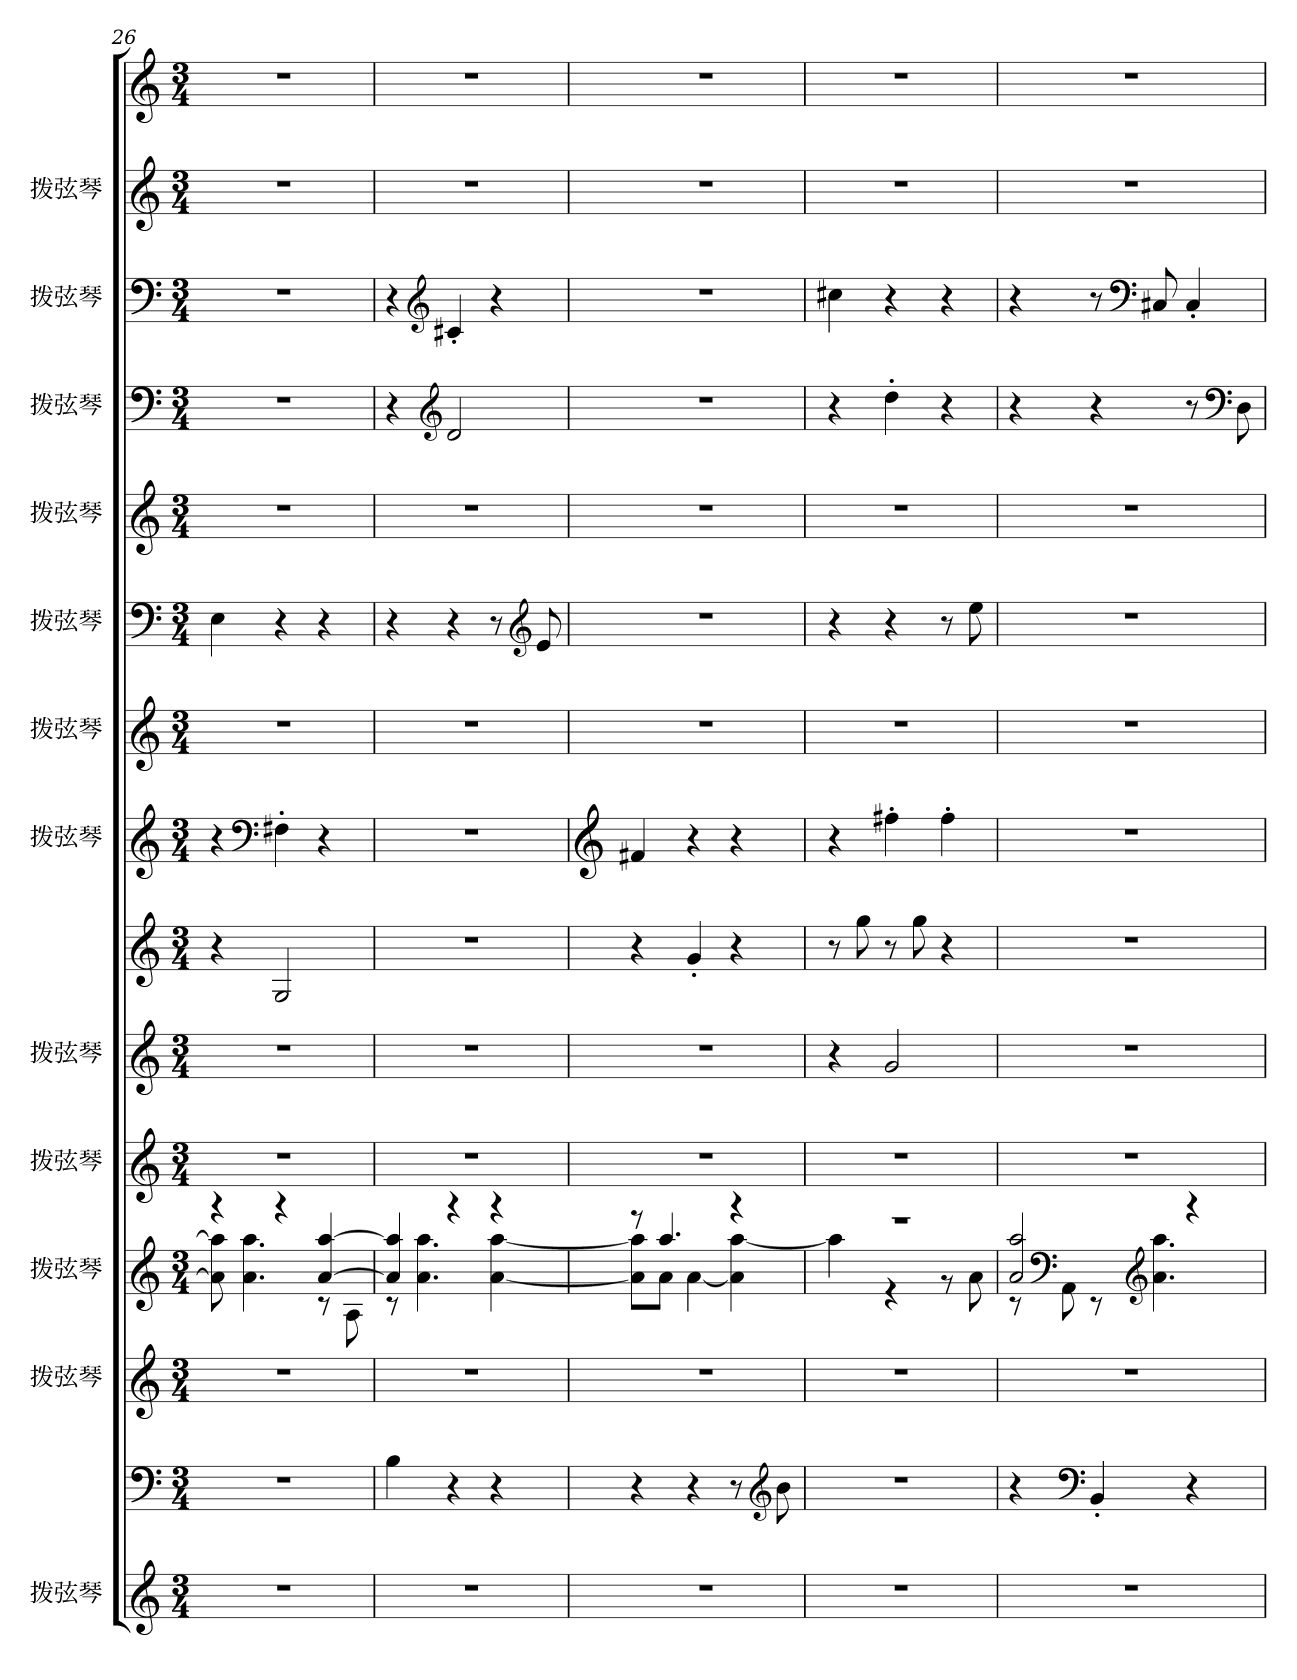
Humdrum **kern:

**kern	**kern	**kern	**kern	**kern	**kern	**kern	**kern	**kern	**kern	**kern	**kern	**kern	**kern	**kern
*part12	*part12	*part11	*part10	*part9	*part8	*part8	*part7	*part6	*part5	*part4	*part3	*part2	*part1	*part1
*staff15	*staff14	*staff13	*staff12	*staff11	*staff10	*staff9	*staff8	*staff7	*staff6	*staff5	*staff4	*staff3	*staff2	*staff1
*I"拨弦琴	*	*I"拨弦琴	*I"拨弦琴	*I"拨弦琴	*I"拨弦琴	*	*I"拨弦琴	*I"拨弦琴	*I"拨弦琴	*I"拨弦琴	*I"拨弦琴	*I"拨弦琴	*I"拨弦琴	*
!!LO:PB:g=z
*clefG2	*clefF4	*clefG2	*clefG2	*clefG2	*clefG2	*clefG2	*clefG2	*clefG2	*clefF4	*clefG2	*clefF4	*clefF4	*clefG2	*clefG2
*k[]	*k[]	*k[]	*k[]	*k[]	*k[]	*k[]	*k[]	*k[]	*k[]	*k[]	*k[]	*k[]	*k[]	*k[]
*M3/4	*M3/4	*M3/4	*M3/4	*M3/4	*M3/4	*M3/4	*M3/4	*M3/4	*M3/4	*M3/4	*M3/4	*M3/4	*M3/4	*M3/4
=26	=26	=26	=26	=26	=26	=26	=26	=26	=26	=26	=26	=26	=26	=26
*	*	*	*^	*	*	*	*	*	*	*	*	*	*	*
2.r	2.r	2.r	4r	8a\] 8aa\]	2.r	2.r	4r	4r	2.r	4E\	2.r	2.r	2.r	2.r	2.r
.	.	.	.	4.a\ 4.aa\	.	.	.	.	.	.	.	.	.	.	.
*	*	*	*	*	*	*	*	*clefF4	*	*	*	*	*	*	*
.	.	.	4r	.	.	.	2G/	4F#X'\	.	4r	.	.	.	.	.
.	.	.	[4a/ [4aa/	8r	.	.	.	4r	.	4r	.	.	.	.	.
.	.	.	.	8A\	.	.	.	.	.	.	.	.	.	.	.
=27	=27	=27	=27	=27	=27	=27	=27	=27	=27	=27	=27	=27	=27	=27	=27
2.r	4B\	2.r	4a/] 4aa/]	8r	2.r	2.r	2.r	2.r	2.r	4r	2.r	4r	4r	2.r	2.r
.	.	.	.	4.a\ 4.aa\	.	.	.	.	.	.	.	.	.	.	.
*	*	*	*	*	*	*	*	*	*	*	*	*clefG2	*clefG2	*	*
.	4r	.	4r	.	.	.	.	.	.	4r	.	2d/	4c#X'/	.	.
.	4r	.	4r	[4a\ [4aa\	.	.	.	.	.	8r	.	.	4r	.	.
*	*	*	*	*	*	*	*	*	*	*clefG2	*	*	*	*	*
.	.	.	.	.	.	.	.	.	.	8e/	.	.	.	.	.
=28	=28	=28	=28	=28	=28	=28	=28	=28	=28	=28	=28	=28	=28	=28	=28
*	*	*	*	*	*	*	*	*clefG2	*	*	*	*	*	*	*
2.r	4r	2.r	8r	8a\] 8aa\]L	2.r	2.r	4r	4f#X/	2.r	2.r	2.r	2.r	2.r	2.r	2.r
.	.	.	4.aa/	8a\J	.	.	.	.	.	.	.	.	.	.	.
.	4r	.	.	[4a\	.	.	4g'/	4r	.	.	.	.	.	.	.
.	8r	.	4r	4a\] [4aa\	.	.	4r	4r	.	.	.	.	.	.	.
*	*clefG2	*	*	*	*	*	*	*	*	*	*	*	*	*	*
.	8b\	.	.	.	.	.	.	.	.	.	.	.	.	.	.
=29	=29	=29	=29	=29	=29	=29	=29	=29	=29	=29	=29	=29	=29	=29	=29
2.r	2.r	2.r	2.r	4aa\]	2.r	4r	8r	4r	2.r	4r	2.r	4r	4cc#X\	2.r	2.r
.	.	.	.	.	.	.	8gg\	.	.	.	.	.	.	.	.
.	.	.	.	4r	.	2g/	8r	4ff#X'\	.	4r	.	4dd'\	4r	.	.
.	.	.	.	.	.	.	8gg\	.	.	.	.	.	.	.	.
.	.	.	.	8r	.	.	4r	4ff#'\	.	8r	.	4r	4r	.	.
.	.	.	.	8a\	.	.	.	.	.	8ee\	.	.	.	.	.
!!LO:PB:g=z
=30	=30	=30	=30	=30	=30	=30	=30	=30	=30	=30	=30	=30	=30	=30	=30
2.r	4r	2.r	2a/ 2aa/	8r	2.r	2.r	2.r	2.r	2.r	2.r	2.r	4r	4r	2.r	2.r
*	*	*	*clefF4	*	*	*	*	*	*	*	*	*	*	*	*
.	.	.	.	8AA\	.	.	.	.	.	.	.	.	.	.	.
*	*clefF4	*	*	*	*	*	*	*	*	*	*	*	*	*	*
.	4BB'/	.	.	8r	.	.	.	.	.	.	.	4r	8r	.	.
*	*	*	*clefG2	*	*	*	*	*	*	*	*	*	*clefF4	*	*
.	.	.	.	4.a\ 4.aa\	.	.	.	.	.	.	.	.	8C#X/	.	.
.	4r	.	4r	.	.	.	.	.	.	.	.	8r	4C#'/	.	.
*	*	*	*	*	*	*	*	*	*	*	*	*clefF4	*	*	*
.	.	.	.	.	.	.	.	.	.	.	.	8D\	.	.	.
*	*	*	*v	*v	*	*	*	*	*	*	*	*	*	*	*
=	=	=	=	=	=	=	=	=	=	=	=	=	=	=
*-	*-	*-	*-	*-	*-	*-	*-	*-	*-	*-	*-	*-	*-	*-
